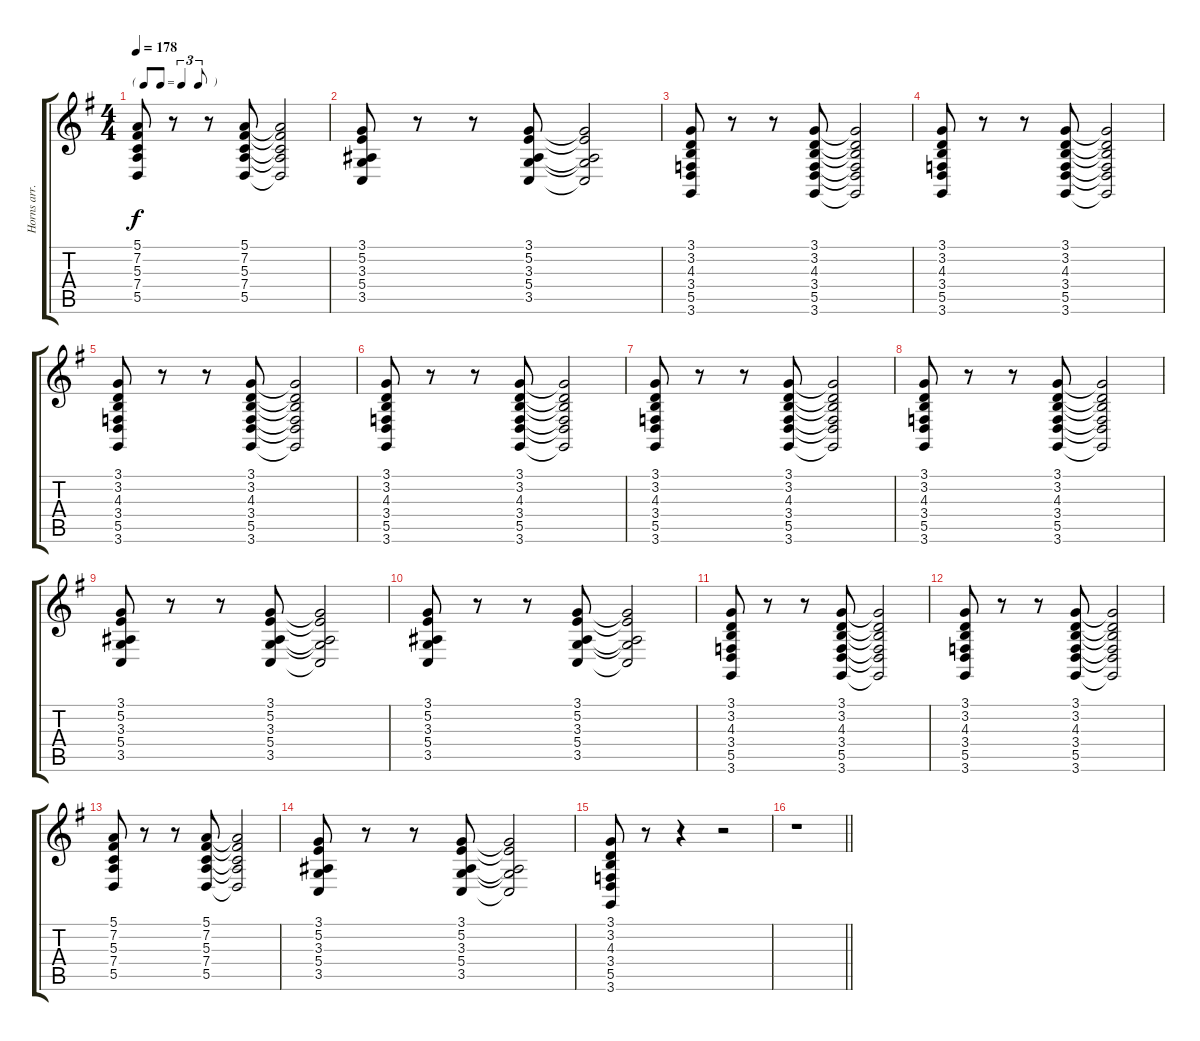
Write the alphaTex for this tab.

\track ("Horns arr. for Guitar" "Horns arr.") {instrument brasssection}
\staff {score tabs}
\tuning (E4 B3 G3 D3 A2 E2) {hide}
\ts (4 4)
\tf triplet8th
\tempo 178
\clef g2
\ks g
(5.1 7.2 5.3 7.4 5.5).8{dy f} r.8 r.8 (5.1 7.2 5.3 7.4 5.5).8 (5.1{t} 7.2{t} 5.3{t} 7.4{t} 5.5{t}).2 |
(3.1 5.2 3.3 5.4 3.5).8 r.8 r.8 (3.1 5.2 3.3 5.4 3.5).8 (3.1{t} 5.2{t} 3.3{t} 5.4{t} 3.5{t}).2 |
(3.1 3.2 4.3 3.4 5.5 3.6).8 r.8 r.8 (3.1 3.2 4.3 3.4 5.5 3.6).8 (3.1{t} 3.2{t} 4.3{t} 3.4{t} 5.5{t} 3.6{t}).2 |
(3.1 3.2 4.3 3.4 5.5 3.6).8 r.8 r.8 (3.1 3.2 4.3 3.4 5.5 3.6).8 (3.1{t} 3.2{t} 4.3{t} 3.4{t} 5.5{t} 3.6{t}).2 |
(3.1 3.2 4.3 3.4 5.5 3.6).8 r.8 r.8 (3.1 3.2 4.3 3.4 5.5 3.6).8 (3.1{t} 3.2{t} 4.3{t} 3.4{t} 5.5{t} 3.6{t}).2 |
(3.1 3.2 4.3 3.4 5.5 3.6).8 r.8 r.8 (3.1 3.2 4.3 3.4 5.5 3.6).8 (3.1{t} 3.2{t} 4.3{t} 3.4{t} 5.5{t} 3.6{t}).2 |
(3.1 3.2 4.3 3.4 5.5 3.6).8 r.8 r.8 (3.1 3.2 4.3 3.4 5.5 3.6).8 (3.1{t} 3.2{t} 4.3{t} 3.4{t} 5.5{t} 3.6{t}).2 |
(3.1 3.2 4.3 3.4 5.5 3.6).8 r.8 r.8 (3.1 3.2 4.3 3.4 5.5 3.6).8 (3.1{t} 3.2{t} 4.3{t} 3.4{t} 5.5{t} 3.6{t}).2 |
(3.1 5.2 3.3 5.4 3.5).8 r.8 r.8 (3.1 5.2 3.3 5.4 3.5).8 (3.1{t} 5.2{t} 3.3{t} 5.4{t} 3.5{t}).2 |
(3.1 5.2 3.3 5.4 3.5).8 r.8 r.8 (3.1 5.2 3.3 5.4 3.5).8 (3.1{t} 5.2{t} 3.3{t} 5.4{t} 3.5{t}).2 |
(3.1 3.2 4.3 3.4 5.5 3.6).8 r.8 r.8 (3.1 3.2 4.3 3.4 5.5 3.6).8 (3.1{t} 3.2{t} 4.3{t} 3.4{t} 5.5{t} 3.6{t}).2 |
(3.1 3.2 4.3 3.4 5.5 3.6).8 r.8 r.8 (3.1 3.2 4.3 3.4 5.5 3.6).8 (3.1{t} 3.2{t} 4.3{t} 3.4{t} 5.5{t} 3.6{t}).2 |
(5.1 7.2 5.3 7.4 5.5).8 r.8 r.8 (5.1 7.2 5.3 7.4 5.5).8 (5.1{t} 7.2{t} 5.3{t} 7.4{t} 5.5{t}).2 |
(3.1 5.2 3.3 5.4 3.5).8 r.8 r.8 (3.1 5.2 3.3 5.4 3.5).8 (3.1{t} 5.2{t} 3.3{t} 5.4{t} 3.5{t}).2 |
(3.1 3.2 4.3 3.4 5.5 3.6).8 r.8 r.4 r.2 |
\barLineRight lightlight
r.1
